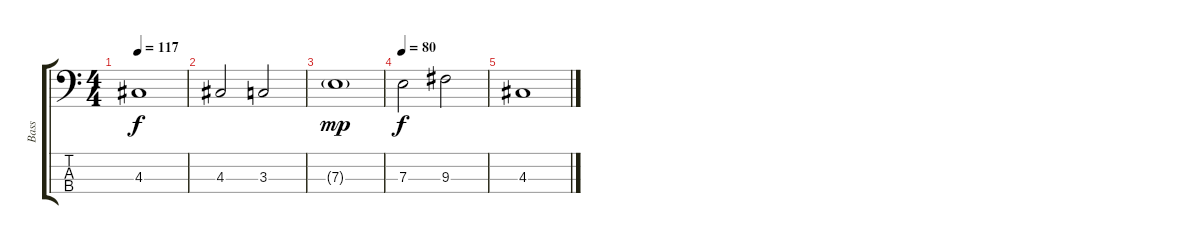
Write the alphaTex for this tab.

\track ("Bass" "Bass") {instrument acousticbass}
\staff {score tabs}
\tuning (G2 D2 A1 E1) {hide}
\ts (4 4)
\tempo 117
\clef f4
\ks c
4.3.1{dy f} |
4.3.2 3.3.2 |
7.3{g}.1{dy mp} |
\tempo 80
7.3.2{dy f} 9.3.2 |
4.3.1
